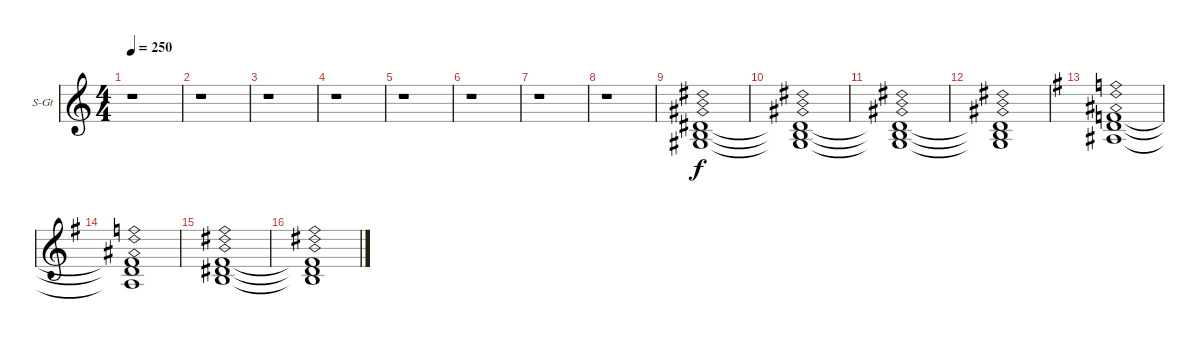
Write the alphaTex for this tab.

\bracketExtendMode groupsimilarinstruments
\firstSystemTrackNameOrientation horizontal
\otherSystemsTrackNameOrientation horizontal
\track ("Billentyûs (Mats Olausson)" "S-Gt") {instrument lead1square}
\staff {score}
\tuning (E4 B3 G3 D3 A2 E2)
\displaytranspose 12
\ts (4 4)
\tempo 250
\clef g2
\ks c
r.1{dy f} |
r.1 |
r.1 |
r.1 |
r.1 |
r.1 |
r.1 |
r.1 |
(1.4{ph 12} 2.5{ph 12} 4.6{ph 12}).1 |
(1.4{ph 12 t} 2.5{ph 12 t} 4.6{ph 12 t}).1 |
(1.4{ph 12 t} 2.5{ph 12 t} 4.6{ph 12 t}).1 |
(1.4{ph 12 t} 2.5{ph 12 t} 4.6{ph 12 t}).1 |
\ks g
(3.4{ph 12} 5.5{ph 12} 6.6{ph 12}).1 |
(3.4{ph 12 t} 5.5{ph 12 t} 6.6{ph 12 t}).1 |
(4.4{ph 12} 6.5{ph 12} 7.6{ph 12}).1 |
(4.4{ph 12 t} 6.5{ph 12 t} 7.6{ph 12 t}).1
